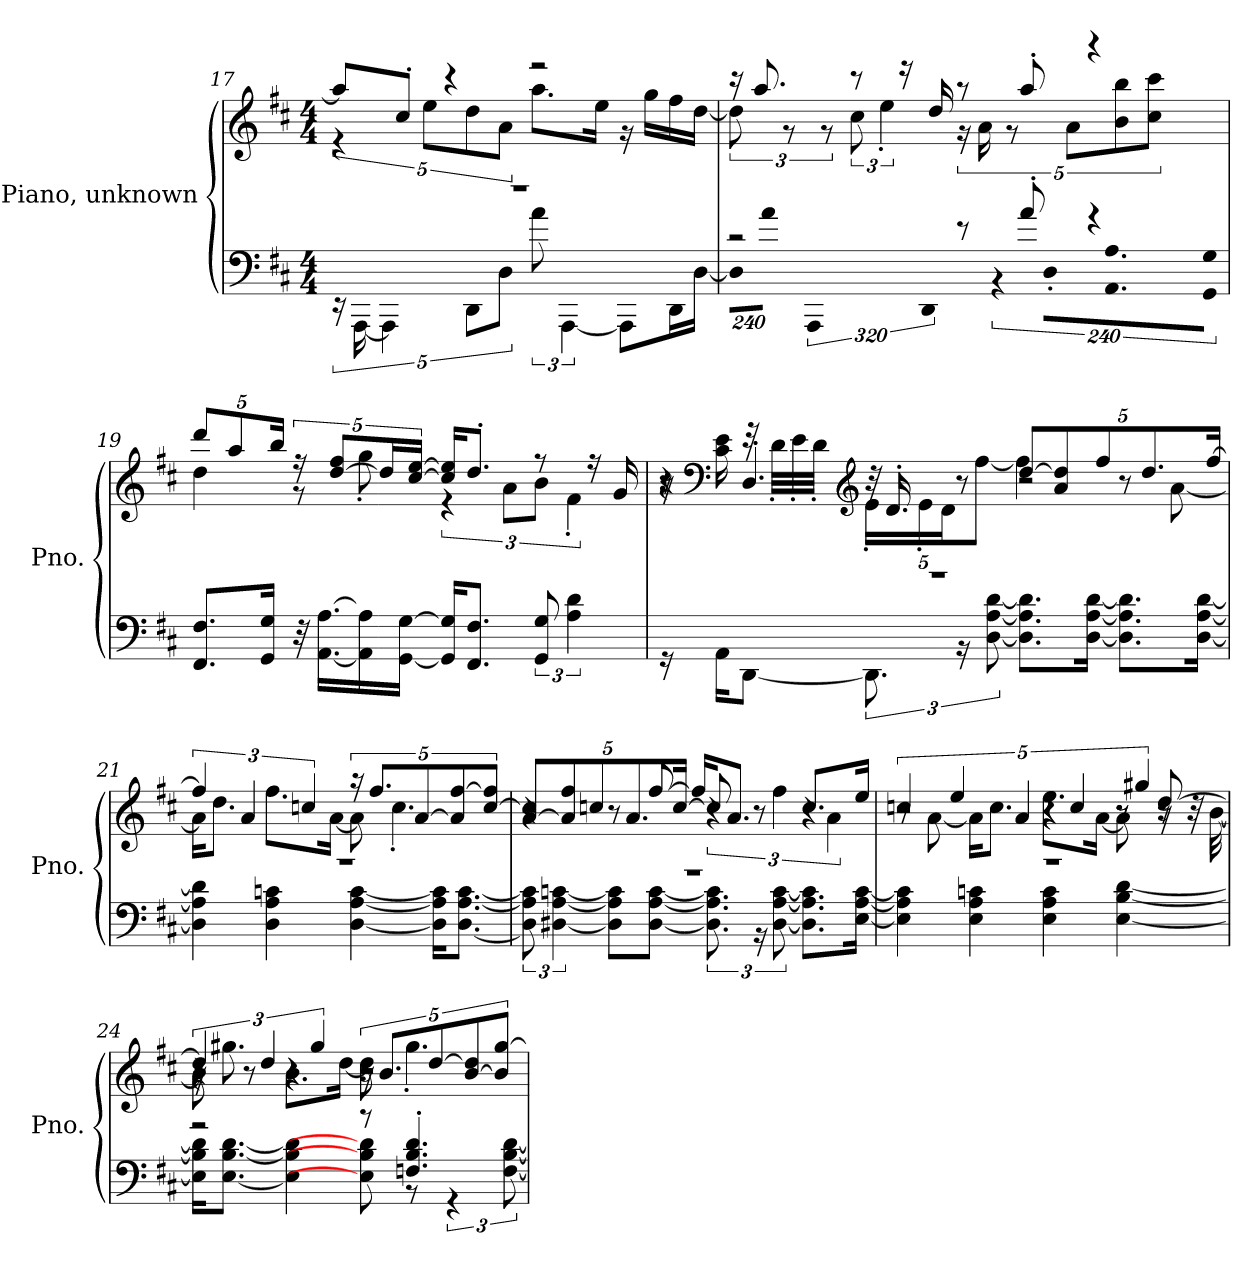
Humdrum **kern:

**kern	**kern
*part1	*part1
*staff2	*staff1
*I"Piano, unknown	*
*I'Pno.	*
*clefF4	*clefG2
*k[f#c#]	*k[f#c#]
*M4/4	*M4/4
=17	=17
*^	*^
1r	20r	8aa/L]	5r
.	[20AAA\	.	.
.	5AAA\]	.	.
.	.	8cc#'/J	.
.	.	.	10ee\L
.	.	4r	.
.	10DD\L	.	10dd\
.	10D\J	.	10a\J
.	12a\	2r	8.aa\L
.	[6AAA\	.	.
.	.	.	16ee\Jk
.	8AAA\L]	.	16r
.	.	.	16gg\LL
.	16DD\L	.	16ff#\
.	[16D\JJ	.	[16dd\JJ
!!LO:LB:g=z	!!
=18	=18	=18	=18
!	!LO:N:vis=16	!	!
2r	1920%137D\LL]	16r	12dd\]
.	.	8.aa/	.
!	!LO:N:vis=16	!	!
.	1920%137a\JJ	.	.
.	.	.	12r
!	!LO:N:vis=4	!	!
.	640%183AAA\	.	.
.	.	.	12r
.	.	8r	12cc#\
.	.	.	6ee'\
.	.	16r	.
!	!LO:N:vis=16	!	!
.	1920%137DD\	.	.
.	.	16dd/	.
!	!LO:N:vis=16	!	!
8r	1920%137r	8r	20r
.	.	.	20a\
!	!LO:N:vis=8	!	!
.	960%137D'\L	.	.
.	.	.	10r
8a'/	.	8aa'/	.
.	.	.	10a\L
!	!LO:N:vis=8.	!	!
.	640%137AA\ 640%137A\	.	.
4r	.	4r	.
.	.	.	10b\ 10bb\
.	.	.	10cc#\ 10ccc#\J
.	1920ryy	.	.
!	!LO:N:vis=16	!	!
.	1920%137GG\ 1920%137G\Jk	.	.
*v	*v	*	*
=19	=19	=19
8.FF#/ 8.F#/L	10ddd/L	4dd\
.	10aa/	.
16GG/ 16G/Jk	.	.
.	20bb/Jk	.
32r	20r	8r
[16.AA\ [16.A\LL	.	.
.	[10dd/ 10ff#/L	.
16AA\] 16A\]	.	8gg'\
.	20dd/L]	.
[16GG\ [16G\JJ	.	.
.	[20cc#/ [20ee/JJ	.
16GG/] 16G/]KL	16cc#/] 16ee/]KL	6r
8.FF#/ 8.F#/J	8.dd'/J	.
.	.	12a\L
12GG/ 12G/	8r	12b\J
6A\ 6d\	.	6f#'\
.	16r	.
.	16g/	.
!!LO:LB:g=z
=20	=20	=20
*^	*	*^
1r	16r	4r	16r	8r
*	*	*clefF4	*	*
.	16AA\KL	.	16c#\ 16e\	.
.	[8DD\J	.	32r	4.D'/
.	.	.	32d'\LLL	.
.	.	.	32e'\	.
.	.	.	32d'\JJJ	.
*	*	*clefG2	*	*
*	*	*	*Xbrackettup	*
.	12.DD\]	32r	20e'\LL	.
.	.	16.d'/	.	.
.	.	.	20e'\	.
.	.	.	20d\J	.
.	24r	8r	.	.
.	.	.	[10ff#\J	.
.	[12D\ [12A\ [12d\	.	.	.
.	8.D\] 8.A\] 8.d\]L	[10dd/L	4ff#\]	2r
.	.	10a/ 10dd/]	.	.
.	[16D\ [16A\ [16d\Jk	.	.	.
.	.	10ff#/	.	.
.	8.D\] 8.A\] 8.d\]L	.	8r	.
.	.	10.dd/	.	.
.	.	.	[8a\	.
.	[16D\ [16A\ [16d\Jk	.	.	.
.	.	[20ff#/Jk	.	.
*	*	*v	*v	*v
=21	=21	=21
*	*	*brackettup
*	*	*^
1r	4D\] 4A\] 4d\]	6ff#/]	16a\KL]
.	.	.	8.dd\J
.	.	6a/	.
.	4D\ 4A\ 4cn\	.	8.ff#\L
.	.	6ccn/	.
.	.	.	[16a\Jk
.	[4D\ [4A\ [4c\	20r	8a\]
.	.	10.ff#/L	.
.	.	.	4.cc'\
.	.	[10a/	.
.	16D\] 16A\] 16c\]KL	.	.
.	.	10a/] [10ff#/	.
.	[8.D\ [8.A\ [8.c\J	.	.
.	.	[10cc/ 10ff#/]J	.
*	*	*v	*v
!!LO:LB:g=z
=22	=22	=22
*	*	*Xbrackettup
*	*	*^
*	*	*	*^
1r	12D\] 12A\] 12c\]	[10a/ 10cc/]L	2r	4r
.	[6D#X\ [6A\ [6cn\	.	.	.
.	.	10a/] 10ff#/	.	.
.	.	10ccn/	.	.
.	8D#\] 8A\] 8c\]L	.	.	8r
.	.	10.a/	.	.
.	[8D#\ [8A\ [8c\J	.	.	[8ff#/
.	.	[20cc/Jk	.	.
*	*	*	*brackettup	*
.	12.D#\] 12.A\] 12.c\]	8cc/]	6r	16ff#/KL]
.	.	.	.	8.a/J
.	24r	8r	.	.
.	[12D#\ [12A\ [12c\	.	6ff#\	.
.	8.D#\] 8.A\] 8.c\]L	8.cc/L	.	4r
.	.	.	6a\	.
.	[16E\ [16A\ [16c\Jk	16ee/Jk	.	.
=23	=23	=23	=23	=23
*	*	*	*	*^
1r	4E\] 4A\] 4c\]	5ccn/	8r	2r	2r
.	.	.	[8a\	.	.
.	.	5ee/	.	.	.
.	4E\ 4A\ 4cn\	.	16a\KL]	.	.
.	.	.	8.cc\J	.	.
.	.	5a/	.	.	.
.	4E\ 4A\ 4c\	.	8.ee\L	4r	4r
.	.	5cc/	.	.	.
.	.	.	[16a\Jk	.	.
.	[4E\ [4B\ [4d\	.	8a\]	8r	8r
.	.	5gg#X/	.	.	.
.	.	.	8r	[8dd/	16r
.	.	.	.	.	32r
.	.	.	.	.	[32b\
!!LO:LB:g=z	!!	!!	!!
=24	=24	=24	=24	=24	=24
2r	16E\] 16B\] 16d\]KL	6r	16r	4dd/]	8b\]
.	[8.E\ [8.B\ [8.d\J	.	8.gg#X\	.	.
.	.	.	.	.	8r
.	.	6dd/	.	.	.
.	4E\] 4B\] 4d\]	.	8.b\L	4r	4r
.	.	6gg#/	.	.	.
.	.	.	[16dd\Jk	.	.
8r	8E\] 8B\] 8d\]	20r	8dd\]	2r	2r
.	.	10.b/L	.	.	.
4.Fn/' 4.B/' 4.d/'	8r	.	4.gg#'\	.	.
.	.	[10dd/	.	.	.
.	6r	.	.	.	.
.	.	[10b/ 10dd/]	.	.	.
.	.	10b/] [10gg#/J	.	.	.
.	[12F\ [12B\ [12d\	.	.	.	.
*v	*v	*	*	*	*
*	*v	*v	*v	*v
=	=
*-	*-
